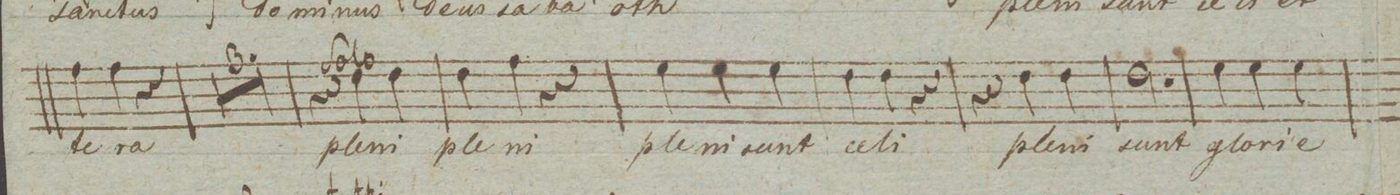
**kern	**text	**dynam
*I"Alto.	*	*
*clefC3	*	*
*k[]	*	*
*met(c)	*	*
*M3/4	*	*
4g\	ter-	.
4g\	-ra	.
4r	.	.
=29	=29	=29
2.r	.	.
=30	=30	=30
2.r	.	.
=31	=31	=31
2.r	.	.
=32	=32	=32
4r	.	.
4e\	ple-	.
4e\	-ni	.
=33	=33	=33
4e\	ple-	.
4g\	-ni	.
4r	.	.
=34	=34	=34
4f\	ple-	.
4f\	-ni	.
4f\	sunt	.
=35	=35	=35
4e\	ce-	.
4e\	-li	.
4r	.	.
=36	=36	=36
4r	.	.
4e\	ple-	.
4e\	-ni	.
=37	=37	=37
2.e\	sunt	.
=38	=38	=38
2.ryy	.	.
=39	=39	=39
4f\	glo-	.
4f\	-ri-	.
4f\	-a	.
=40	=40	=40
*-	*-	*-
